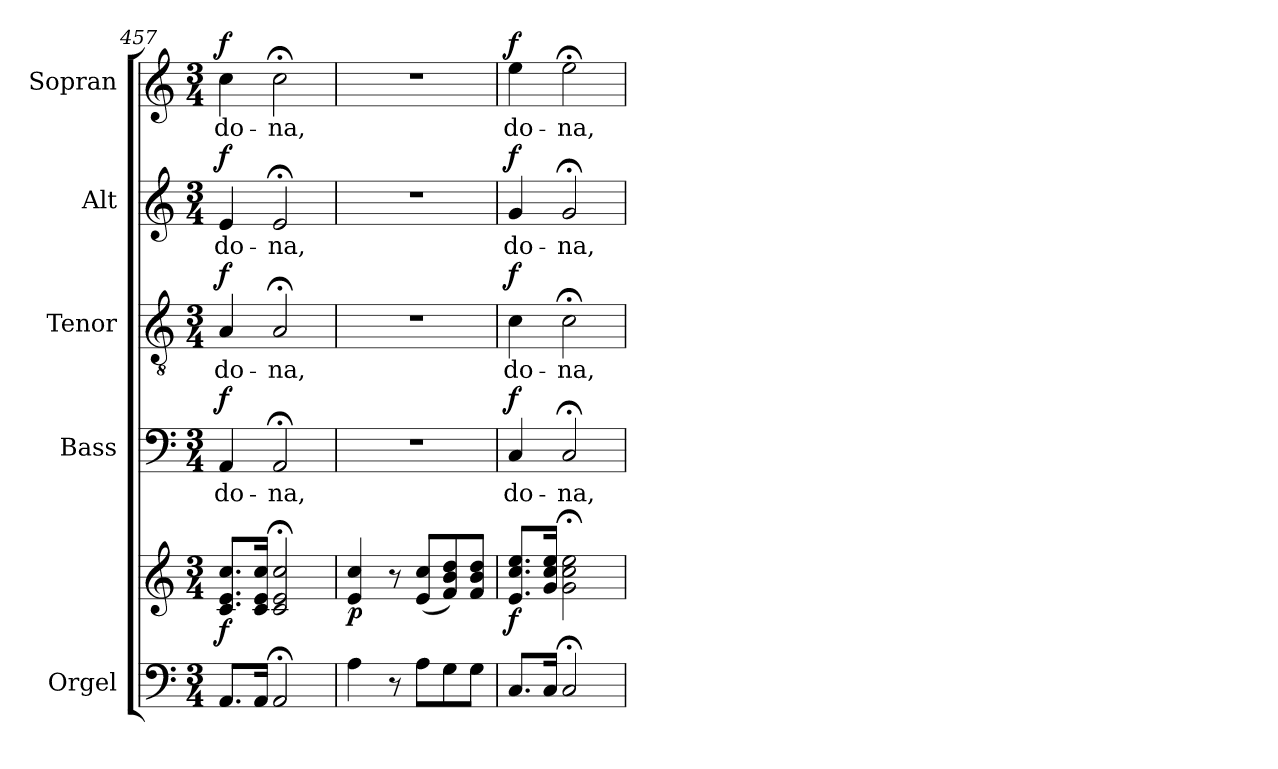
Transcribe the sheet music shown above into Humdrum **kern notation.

**kern	**kern	**dynam	**kern	**text	**dynam	**kern	**text	**dynam	**kern	**text	**dynam	**kern	**text	**dynam
*part5	*part5	*part5	*part4	*part4	*part4	*part3	*part3	*part3	*part2	*part2	*part2	*part1	*part1	*part1
*staff6	*staff5	*staff5/6	*staff4	*staff4	*staff4	*staff3	*staff3	*staff3	*staff2	*staff2	*staff2	*staff1	*staff1	*staff1
*I"Orgel	*	*	*I"Bass	*	*	*I"Tenor	*	*	*I"Alt	*	*	*I"Sopran	*	*
*I'Org.	*	*	*I'B.	*	*	*I'T.	*	*	*I'A.	*	*	*I'S.	*	*
*clefF4	*clefG2	*	*clefF4	*	*	*clefGv2	*	*	*clefG2	*	*	*clefG2	*	*
*k[]	*k[]	*	*k[]	*	*	*k[]	*	*	*k[]	*	*	*k[]	*	*
*C:	*C:	*	*C:	*	*	*C:	*	*	*C:	*	*	*C:	*	*
*M3/4	*M3/4	*	*M3/4	*	*	*M3/4	*	*	*M3/4	*	*	*M3/4	*	*
=457	=457	=457	=457	=457	=457	=457	=457	=457	=457	=457	=457	=457	=457	=457
!	!	!LO:DY:b	!	!LO:LY:b	!LO:DY:a	!	!LO:LY:b	!LO:DY:a	!	!LO:LY:b	!LO:DY:a	!	!LO:LY:b	!LO:DY:a
8.AA/L	8.c/ 8.e/ 8.cc/L	f	4AA/	do-	f	4A/	do-	f	4e/	do-	f	4cc\	do-	f
16AA/Jk	16c/ 16e/ 16cc/Jk	.	.	.	.	.	.	.	.	.	.	.	.	.
!	!	!	!	!LO:LY:b	!	!	!LO:LY:b	!	!	!LO:LY:b	!	!	!LO:LY:b	!
2AA;</	2c/;< 2e/;< 2cc/;<	.	2AA;</	-na,	.	2A;</	-na,	.	2e;</	-na,	.	2cc;<\	-na,	.
=458	=458	=458	=458	=458	=458	=458	=458	=458	=458	=458	=458	=458	=458	=458
!	!	!LO:DY:b	!	!	!	!	!	!	!	!	!	!	!	!
4A\	4e/ 4cc/	p	2.r	.	.	2.r	.	.	2.r	.	.	2.r	.	.
8r	8r	.	.	.	.	.	.	.	.	.	.	.	.	.
8A\L	(<8e/ 8cc/L	.	.	.	.	.	.	.	.	.	.	.	.	.
8G\	8f/ 8b/ 8dd/)	.	.	.	.	.	.	.	.	.	.	.	.	.
8G\J	8f/ 8b/ 8dd/J	.	.	.	.	.	.	.	.	.	.	.	.	.
=459	=459	=459	=459	=459	=459	=459	=459	=459	=459	=459	=459	=459	=459	=459
!	!	!LO:DY:b	!	!LO:LY:b	!LO:DY:a	!	!LO:LY:b	!LO:DY:a	!	!LO:LY:b	!LO:DY:a	!	!LO:LY:b	!LO:DY:a
8.C/L	8.e/ 8.cc/ 8.ee/L	f	4C/	do-	f	4c\	do-	f	4g/	do-	f	4ee\	do-	f
16C/Jk	16g/ 16cc/ 16ee/Jk	.	.	.	.	.	.	.	.	.	.	.	.	.
!	!	!	!	!LO:LY:b	!	!	!LO:LY:b	!	!	!LO:LY:b	!	!	!LO:LY:b	!
2C;</	2g\;< 2cc\;< 2ee\;<	.	2C;</	-na,	.	2c;<\	-na,	.	2g;</	-na,	.	2ee;<\	-na,	.
=	=	=	=	=	=	=	=	=	=	=	=	=	=	=
*-	*-	*-	*-	*-	*-	*-	*-	*-	*-	*-	*-	*-	*-	*-
